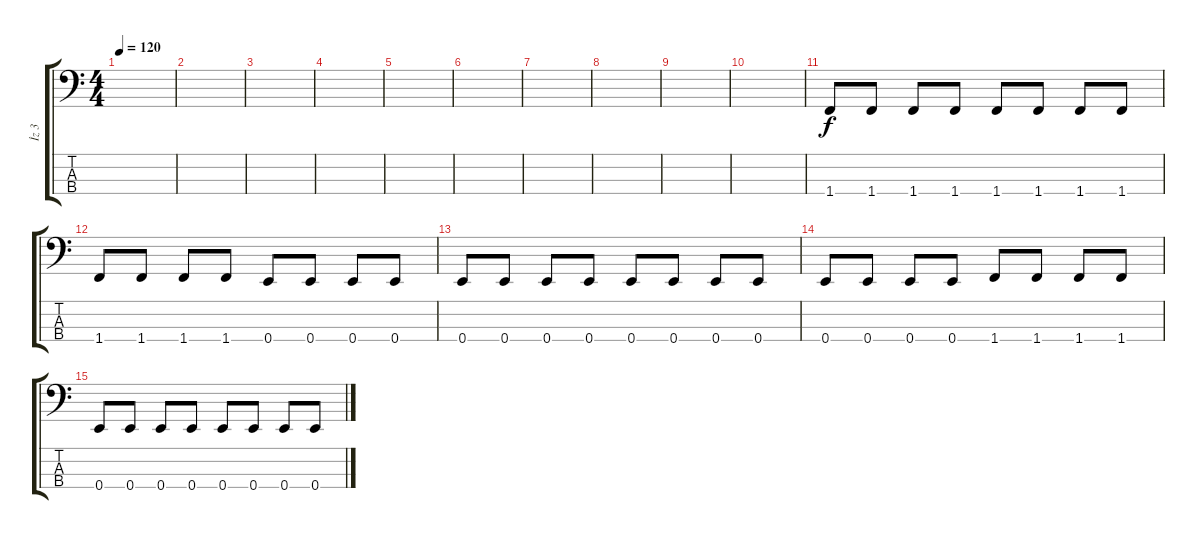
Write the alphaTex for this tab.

\track ("İz 3" "İz 3") {instrument electricbassfinger}
\staff {score tabs}
\tuning (G2 D2 A1 E1) {hide}
\ts (4 4)
\tempo 120
\clef f4
\ks c
|
|
|
|
|
|
|
|
|
|
1.4.8 1.4.8 1.4.8 1.4.8 1.4.8 1.4.8 1.4.8 1.4.8 |
1.4.8 1.4.8 1.4.8 1.4.8 0.4.8 0.4.8 0.4.8 0.4.8 |
0.4.8 0.4.8 0.4.8 0.4.8 0.4.8 0.4.8 0.4.8 0.4.8 |
0.4.8 0.4.8 0.4.8 0.4.8 1.4.8 1.4.8 1.4.8 1.4.8 |
0.4.8 0.4.8 0.4.8 0.4.8 0.4.8 0.4.8 0.4.8 0.4.8
